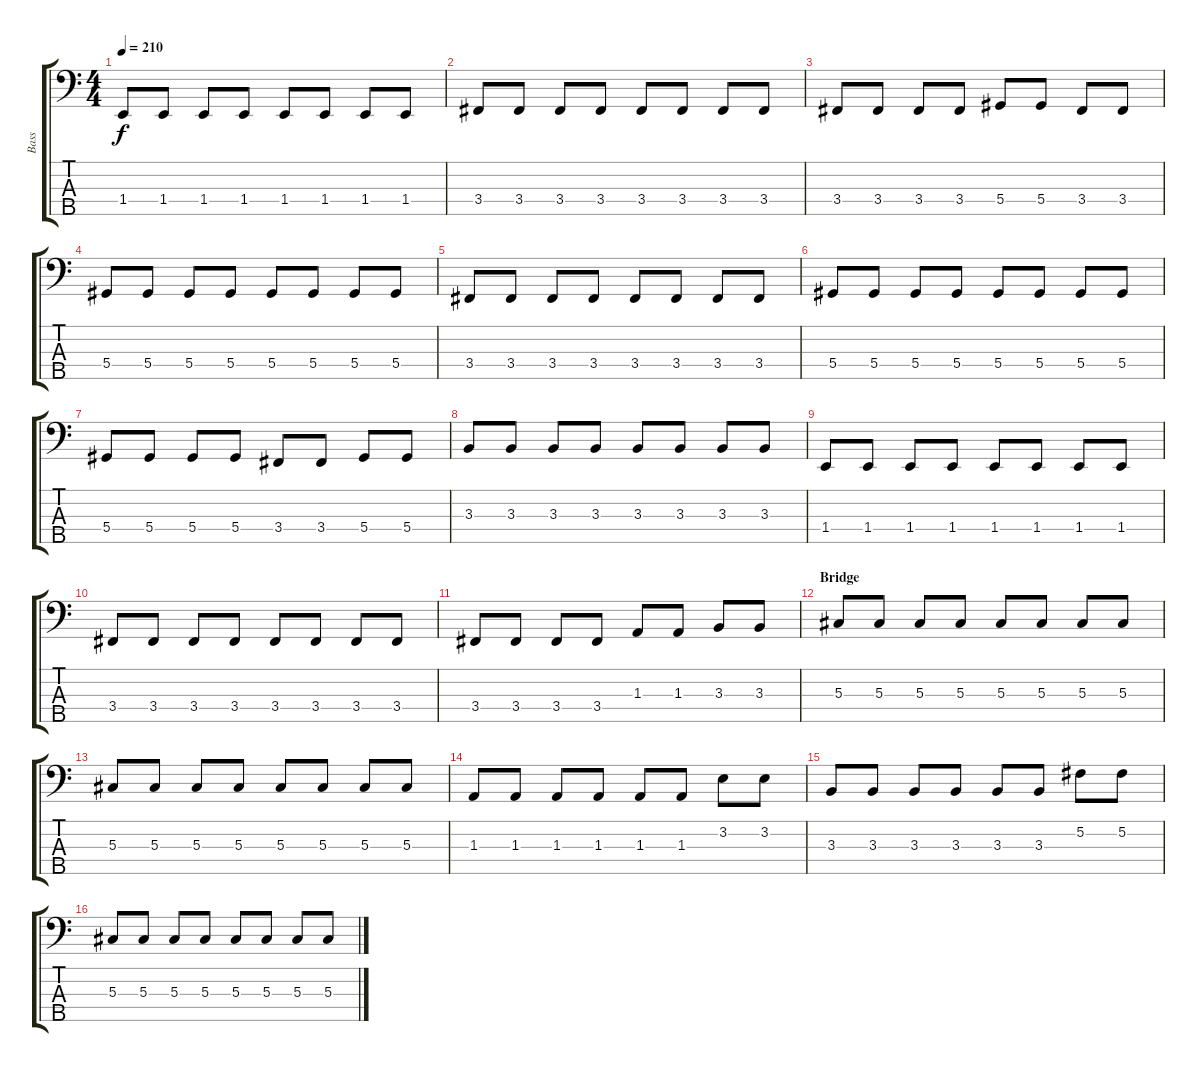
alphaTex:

\track ("Bass" "Bass") {instrument electricbassfinger}
\staff {score tabs}
\tuning (Gb2 Db2 Ab1 Eb1 Bb0) {hide}
\ts (4 4)
\tempo 210
\clef f4
\ks c
1.4.8{dy f} 1.4.8 1.4.8 1.4.8 1.4.8 1.4.8 1.4.8 1.4.8 |
3.4.8 3.4.8 3.4.8 3.4.8 3.4.8 3.4.8 3.4.8 3.4.8 |
3.4.8 3.4.8 3.4.8 3.4.8 5.4.8 5.4.8 3.4.8 3.4.8 |
5.4.8 5.4.8 5.4.8 5.4.8 5.4.8 5.4.8 5.4.8 5.4.8 |
3.4.8 3.4.8 3.4.8 3.4.8 3.4.8 3.4.8 3.4.8 3.4.8 |
5.4.8 5.4.8 5.4.8 5.4.8 5.4.8 5.4.8 5.4.8 5.4.8 |
5.4.8 5.4.8 5.4.8 5.4.8 3.4.8 3.4.8 5.4.8 5.4.8 |
3.3.8 3.3.8 3.3.8 3.3.8 3.3.8 3.3.8 3.3.8 3.3.8 |
1.4.8 1.4.8 1.4.8 1.4.8 1.4.8 1.4.8 1.4.8 1.4.8 |
3.4.8 3.4.8 3.4.8 3.4.8 3.4.8 3.4.8 3.4.8 3.4.8 |
3.4.8 3.4.8 3.4.8 3.4.8 1.3.8 1.3.8 3.3.8 3.3.8 |
\section ("" "Bridge")
5.3.8 5.3.8 5.3.8 5.3.8 5.3.8 5.3.8 5.3.8 5.3.8 |
5.3.8 5.3.8 5.3.8 5.3.8 5.3.8 5.3.8 5.3.8 5.3.8 |
1.3.8 1.3.8 1.3.8 1.3.8 1.3.8 1.3.8 3.2.8 3.2.8 |
3.3.8 3.3.8 3.3.8 3.3.8 3.3.8 3.3.8 5.2.8 5.2.8 |
5.3.8 5.3.8 5.3.8 5.3.8 5.3.8 5.3.8 5.3.8 5.3.8
